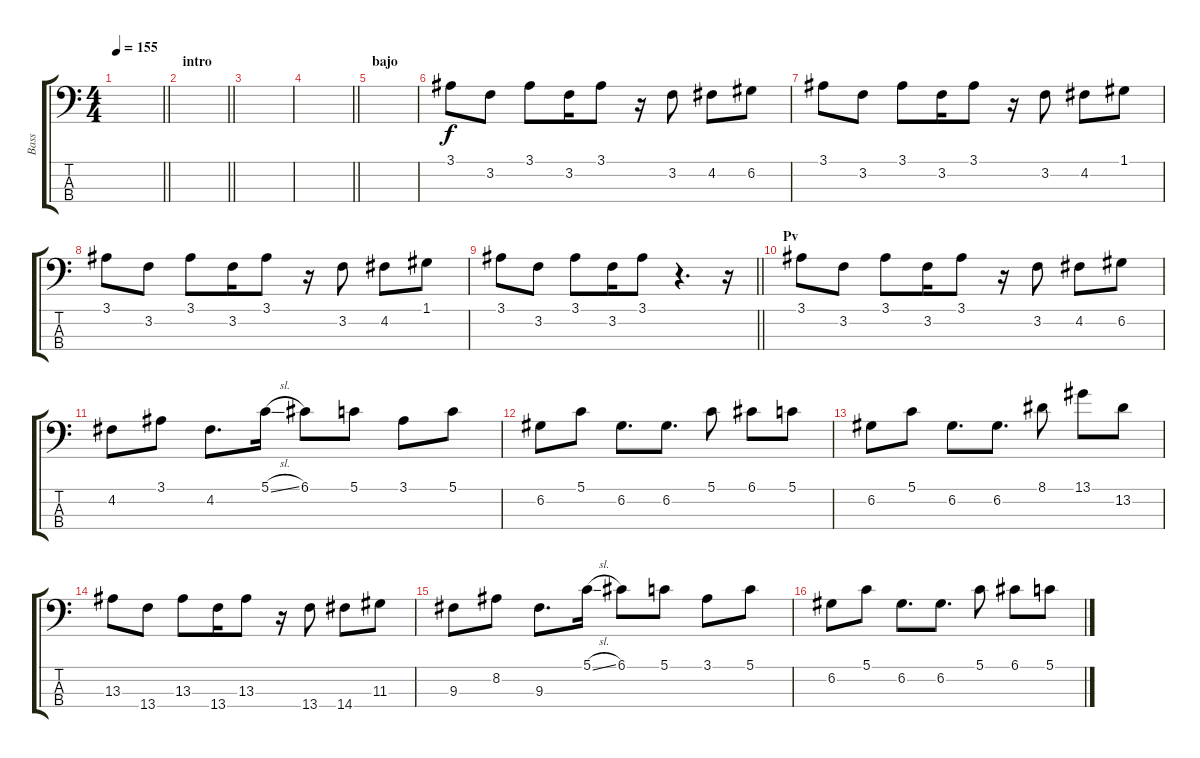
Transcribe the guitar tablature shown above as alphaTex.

\track ("Bass" "Bass") {instrument electricbassfinger}
\staff {score tabs}
\tuning (G2 D2 A1 E1) {hide}
\ts (4 4)
\tempo 155
\clef f4
\barLineRight lightlight
\ks c
|
\section ("" "intro")
\barLineRight lightlight
|
|
\barLineRight lightlight
|
\section ("" "bajo")
|
3.1.8 3.2.8 3.1.8 3.2.16 3.1.8 r.16 3.2.8 4.2.8 6.2.8 |
3.1.8 3.2.8 3.1.8 3.2.16 3.1.8 r.16 3.2.8 4.2.8 1.1.8 |
3.1.8 3.2.8 3.1.8 3.2.16 3.1.8 r.16 3.2.8 4.2.8 1.1.8 |
\barLineRight lightlight
3.1.8 3.2.8 3.1.8 3.2.16 3.1.8 r.4{d} r.16 |
\section ("" "Pv")
3.1.8 3.2.8 3.1.8 3.2.16 3.1.8 r.16 3.2.8 4.2.8 6.2.8 |
4.2.8 3.1.8 4.2.8{d} 5.1{sl}.16 6.1.8 5.1.8 3.1.8 5.1.8 |
6.2.8 5.1.8 6.2.8{d} 6.2.8{d} 5.1.8 6.1.8 5.1.8 |
6.2.8 5.1.8 6.2.8{d} 6.2.8{d} 8.1.8 13.1.8 13.2.8 |
13.3.8 13.4.8 13.3.8 13.4.16 13.3.8 r.16 13.4.8 14.4.8 11.3.8 |
9.3.8 8.2.8 9.3.8{d} 5.1{sl}.16 6.1.8 5.1.8 3.1.8 5.1.8 |
6.2.8 5.1.8 6.2.8{d} 6.2.8{d} 5.1.8 6.1.8 5.1.8
